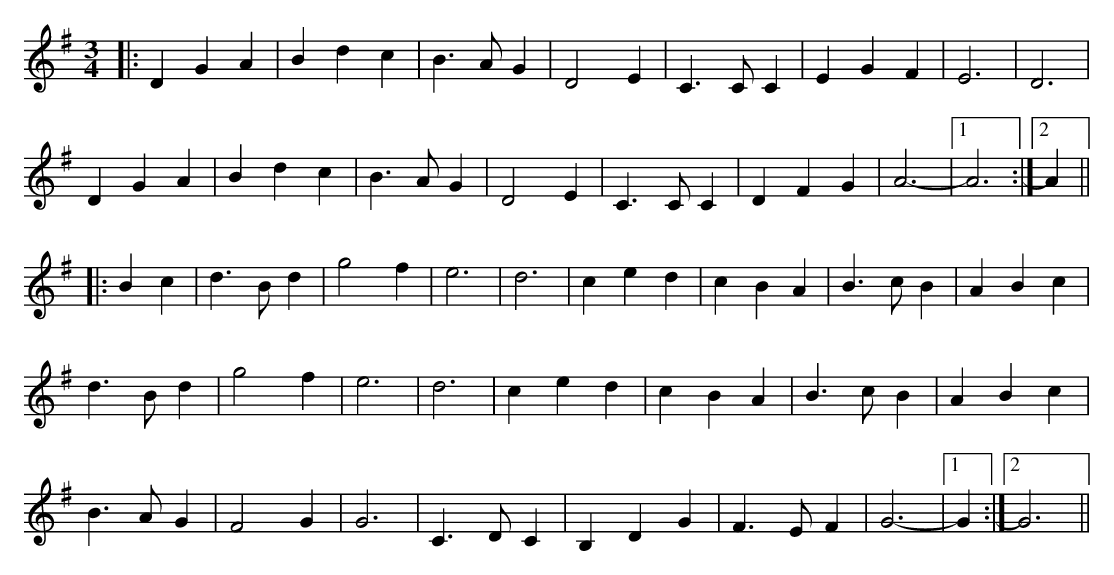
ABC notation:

X:1
M:3/4
K:G
|:D2 G2 A2|B2 d2 c2|B3 A G2|D4 E2|C3 C C2|E2 G2 F2|E6|D6|
D2 G2 A2|B2 d2 c2|B3 A G2|D4 E2|C3 C C2|D2 F2 G2|A6-|1 A6:|2 A2||
|:B2 c2|d3 B d2|g4 f2|e6|d6|c2 e2 d2|c2 B2 A2|B3 c B2|A2 B2 c2|
d3 B d2|g4 f2|e6|d6|c2 e2 d2|c2 B2 A2|B3 c B2|A2 B2 c2|
B3 A G2|F4 G2|G6|C3 D C2|B,2 D2 G2|F3 E F2|G6-|1 G2:|2 G6||
